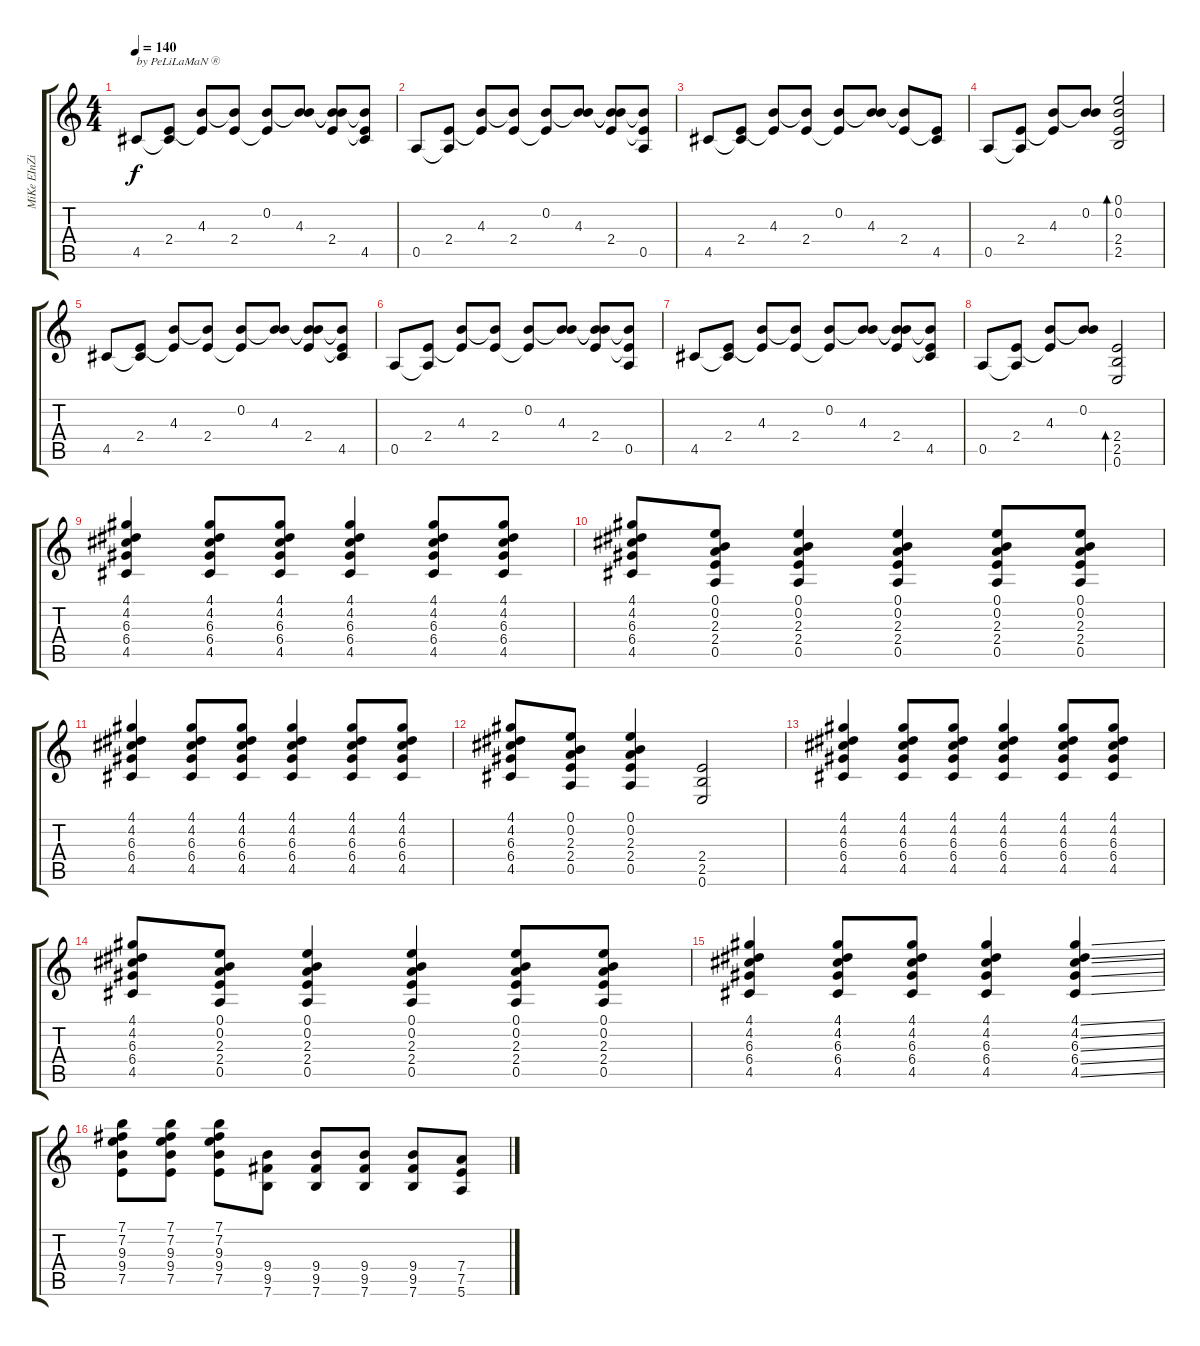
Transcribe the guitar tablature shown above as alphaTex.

\track ("MiKe EInZiGeR" "MiKe EInZi") {instrument acousticguitarsteel}
\staff {score tabs}
\tuning (E4 B3 G3 D3 A2 E2) {hide}
\ts (4 4)
\tempo 140
\clef g2
\ks c
4.5.8{txt "by PeLiLaMaN ®" dy f instrument acousticguitarsteel} (2.4 4.5{t}).8 (4.3 2.4{t}).8 (4.3{t} 2.4).8 (0.2 2.4{t}).8 (0.2{t} 4.3).8 (0.2{t} 4.3{t} 2.4).8 (0.2{t} 2.4{t} 4.5).8 |
0.5.8 (2.4 0.5{t}).8 (4.3 2.4{t}).8 (4.3{t} 2.4).8 (0.2 2.4{t}).8 (0.2{t} 4.3).8 (0.2{t} 4.3{t} 2.4).8 (0.2{t} 2.4{t} 0.5).8 |
4.5.8 (2.4 4.5{t}).8 (4.3 2.4{t}).8 (4.3{t} 2.4).8 (0.2 2.4{t}).8 (0.2{t} 4.3).8 (4.3{t} 2.4).8 (2.4{t} 4.5).8 |
0.5.8 (2.4 0.5{t}).8 (4.3 2.4{t}).8 (0.2 4.3{t}).8 (0.1 0.2 2.4 2.5).2{bd 120} |
4.5.8 (2.4 4.5{t}).8 (4.3 2.4{t}).8 (4.3{t} 2.4).8 (0.2 2.4{t}).8 (0.2{t} 4.3).8 (0.2{t} 4.3{t} 2.4).8 (0.2{t} 2.4{t} 4.5).8 |
0.5.8 (2.4 0.5{t}).8 (4.3 2.4{t}).8 (4.3{t} 2.4).8 (0.2 2.4{t}).8 (0.2{t} 4.3).8 (0.2{t} 4.3{t} 2.4).8 (0.2{t} 2.4{t} 0.5).8 |
4.5.8 (2.4 4.5{t}).8 (4.3 2.4{t}).8 (4.3{t} 2.4).8 (0.2 2.4{t}).8 (0.2{t} 4.3).8 (0.2{t} 4.3{t} 2.4).8 (0.2{t} 2.4{t} 4.5).8 |
0.5.8 (2.4 0.5{t}).8 (4.3 2.4{t}).8 (0.2 4.3{t}).8 (2.4 2.5 0.6).2{bd 120} |
(4.1 4.2 6.3 6.4 4.5).4 (4.1 4.2 6.3 6.4 4.5).8 (4.1 4.2 6.3 6.4 4.5).8 (4.1 4.2 6.3 6.4 4.5).4 (4.1 4.2 6.3 6.4 4.5).8 (4.1 4.2 6.3 6.4 4.5).8 |
(4.1 4.2 6.3 6.4 4.5).8 (0.1 0.2 2.3 2.4 0.5).8 (0.1 0.2 2.3 2.4 0.5).4 (0.1 0.2 2.3 2.4 0.5).4 (0.1 0.2 2.3 2.4 0.5).8 (0.1 0.2 2.3 2.4 0.5).8 |
(4.1 4.2 6.3 6.4 4.5).4 (4.1 4.2 6.3 6.4 4.5).8 (4.1 4.2 6.3 6.4 4.5).8 (4.1 4.2 6.3 6.4 4.5).4 (4.1 4.2 6.3 6.4 4.5).8 (4.1 4.2 6.3 6.4 4.5).8 |
(4.1 4.2 6.3 6.4 4.5).8 (0.1 0.2 2.3 2.4 0.5).8 (0.1 0.2 2.3 2.4 0.5).4 (2.4 2.5 0.6).2 |
(4.1 4.2 6.3 6.4 4.5).4 (4.1 4.2 6.3 6.4 4.5).8 (4.1 4.2 6.3 6.4 4.5).8 (4.1 4.2 6.3 6.4 4.5).4 (4.1 4.2 6.3 6.4 4.5).8 (4.1 4.2 6.3 6.4 4.5).8 |
(4.1 4.2 6.3 6.4 4.5).8 (0.1 0.2 2.3 2.4 0.5).8 (0.1 0.2 2.3 2.4 0.5).4 (0.1 0.2 2.3 2.4 0.5).4 (0.1 0.2 2.3 2.4 0.5).8 (0.1 0.2 2.3 2.4 0.5).8 |
(4.1 4.2 6.3 6.4 4.5).4 (4.1 4.2 6.3 6.4 4.5).8 (4.1 4.2 6.3 6.4 4.5).8 (4.1 4.2 6.3 6.4 4.5).4 (4.1{ss} 4.2{ss} 6.3{ss} 6.4{ss} 4.5{ss}).4 |
(7.1 7.2 9.3 9.4 7.5).8 (7.1 7.2 9.3 9.4 7.5).8 (7.1 7.2 9.3 9.4 7.5).8 (9.4 9.5 7.6).8 (9.4 9.5 7.6).8 (9.4 9.5 7.6).8 (9.4 9.5 7.6).8 (7.4 7.5 5.6).8
